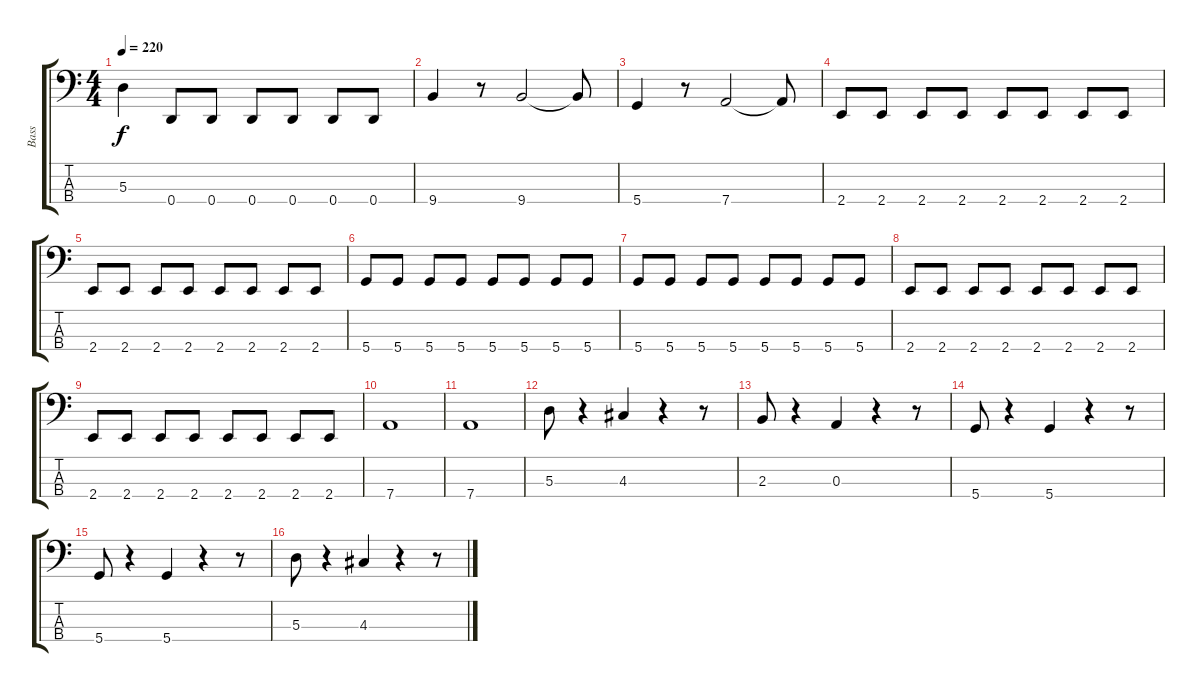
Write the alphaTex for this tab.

\track ("Bass" "Bass") {instrument electricbasspick}
\staff {score tabs}
\tuning (G2 D2 A1 D1) {hide}
\ts (4 4)
\tempo 220
\clef f4
\ks c
5.3.4{dy f} 0.4.8 0.4.8 0.4.8 0.4.8 0.4.8 0.4.8 |
9.4.4 r.8 9.4.2 9.4{t}.8 |
5.4.4 r.8 7.4.2 7.4{t}.8 |
2.4.8 2.4.8 2.4.8 2.4.8 2.4.8 2.4.8 2.4.8 2.4.8 |
2.4.8 2.4.8 2.4.8 2.4.8 2.4.8 2.4.8 2.4.8 2.4.8 |
5.4.8 5.4.8 5.4.8 5.4.8 5.4.8 5.4.8 5.4.8 5.4.8 |
5.4.8 5.4.8 5.4.8 5.4.8 5.4.8 5.4.8 5.4.8 5.4.8 |
2.4.8 2.4.8 2.4.8 2.4.8 2.4.8 2.4.8 2.4.8 2.4.8 |
2.4.8 2.4.8 2.4.8 2.4.8 2.4.8 2.4.8 2.4.8 2.4.8 |
7.4.1 |
7.4.1 |
5.3.8 r.4 4.3.4 r.4 r.8 |
2.3.8 r.4 0.3.4 r.4 r.8 |
5.4.8 r.4 5.4.4 r.4 r.8 |
5.4.8 r.4 5.4.4 r.4 r.8 |
5.3.8 r.4 4.3.4 r.4 r.8
